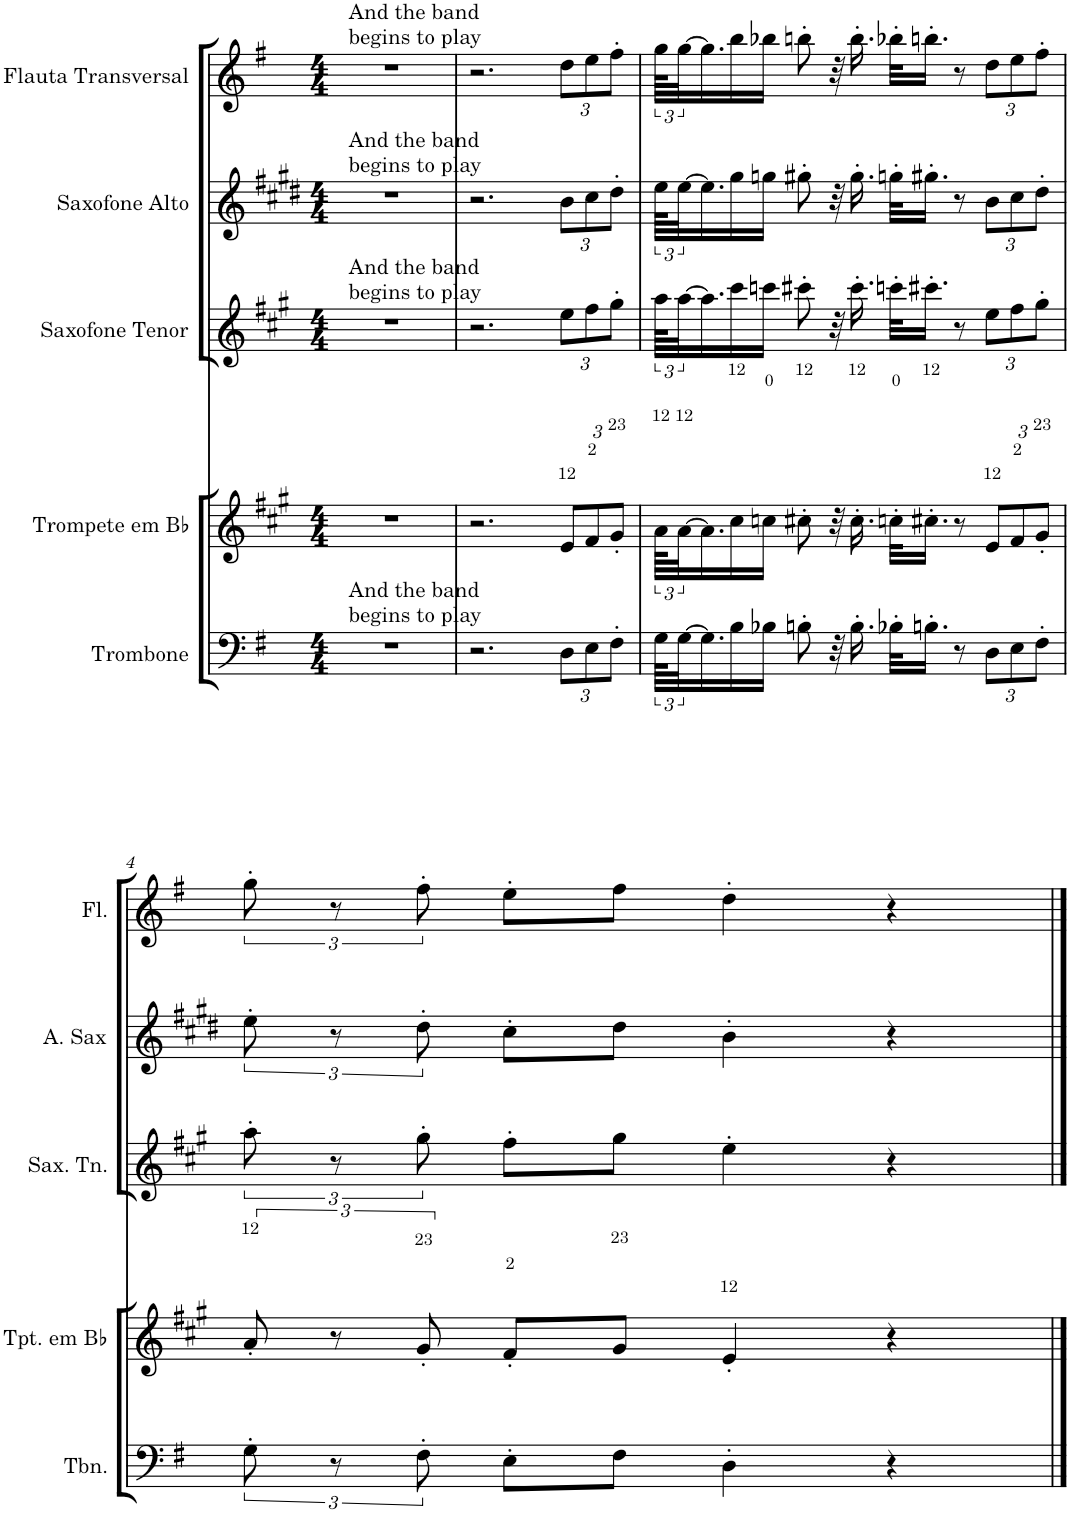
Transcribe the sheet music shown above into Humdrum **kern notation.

**kern	**kern	**kern	**kern	**kern
*part5	*part4	*part3	*part2	*part1
*staff5	*staff4	*staff3	*staff2	*staff1
*I"Trombone	*I"Trompete em Bb	*I"Saxofone Tenor	*I"Saxofone Alto	*I"Flauta Transversal
*I'Tbn.	*I'Tpt. em Bb	*I'Sax. Tn.	*	*I'Fl.
*clefF4	*clefG2	*clefG2	*clefG2	*clefG2
*	*Trd1c2	*Trd8c14	*Trd5c9	*
*k[f#]	*k[f#c#g#]	*k[f#c#g#]	*k[f#c#g#d#]	*k[f#]
*M4/4	*M4/4	*M4/4	*M4/4	*M4/4
=1	=1	=1	=1	=1
!	!	!	!	!LO:TX:a:t=And the band
!	!	!	!	!LO:TX:a:t=begins to play
!	!	!	!LO:TX:a:t=And the band	!
!	!	!	!LO:TX:a:t=begins to play	!
!	!	!LO:TX:a:t=And the band	!	!
!	!	!LO:TX:a:t=begins to play	!	!
!LO:TX:a:t=And the band	!	!	!	!
!LO:TX:a:t=begins to play	!	!	!	!
1r	1r	1r	1r	1r
=2	=2	=2	=2	=2
2.r	2.r	2.r	2.r	2.r
*Xbrackettup	*Xbrackettup	*Xbrackettup	*Xbrackettup	*Xbrackettup
12D\L	12e/L	12ee\L	12b\L	12dd\L
12E\	12f#/	12ff#\	12cc#\	12ee\
12F#'\J	12g#'/J	12gg#'\J	12dd#'\J	12ff#'\J
=3	=3	=3	=3	=3
*brackettup	*brackettup	*brackettup	*brackettup	*brackettup
96G\KLLL	96a\KLLL	96aa\KLLL	96ee\KLLL	96gg\KLLL
[48G\J	[48a\J	[48aa\J	[48ee\J	[48gg\J
16.G\]	16.a\]	16.aa\]	16.ee\]	16.gg\]
16B\	16cc#\	16ccc#\	16gg#\	16bb\
16B-X\JJ	16ccn\JJ	16cccn\JJ	16ggn\JJ	16bb-X\JJ
8Bn'\	8cc#X'\	8ccc#X'\	8gg#X'\	8bbn'\
32r	32r	32r	32r	32r
16.B'\	16.cc#'\	16.ccc#'\	16.gg#'\	16.bb'\
32B-X'\KLL	32ccn'\KLL	32cccn'\KLL	32ggn'\KLL	32bb-X'\KLL
16.Bn'\JJ	16.cc#X'\JJ	16.ccc#X'\JJ	16.gg#X'\JJ	16.bbn'\JJ
8r	8r	8r	8r	8r
*Xbrackettup	*Xbrackettup	*Xbrackettup	*Xbrackettup	*Xbrackettup
12D\L	12e/L	12ee\L	12b\L	12dd\L
12E\	12f#/	12ff#\	12cc#\	12ee\
12F#'\J	12g#'/J	12gg#'\J	12dd#'\J	12ff#'\J
!!LO:LB:g=z
=4	=4	=4	=4	=4
*brackettup	*brackettup	*brackettup	*brackettup	*brackettup
12G'\	12a'/	12aa'\	12ee'\	12gg'\
12r	12r	12r	12r	12r
12F#'\	12g#'/	12gg#'\	12dd#'\	12ff#'\
8E'\L	8f#'/L	8ff#'\L	8cc#'\L	8ee'\L
8F#\J	8g#/J	8gg#\J	8dd#\J	8ff#\J
4D'\	4e'/	4ee'\	4b'\	4dd'\
4r	4r	4r	4r	4r
==	==	==	==	==
*-	*-	*-	*-	*-
